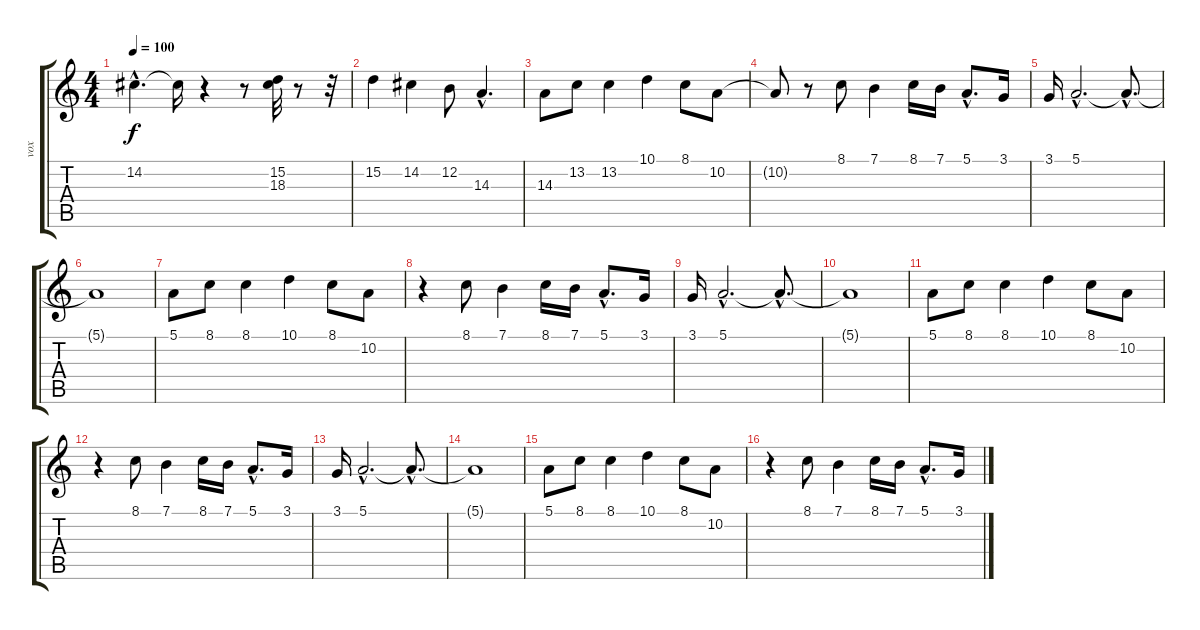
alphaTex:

\track ("vox" "vox") {instrument lead7fifths}
\staff {score tabs}
\tuning (E4 B3 G3 D3 A2 E2) {hide}
\ts (4 4)
\tempo 100
\clef g2
\ks c
14.2{hac t}.4{d dy f} 14.2{t}.16 r.4 r.8 (15.2 18.3).32 r.8 r.32 |
15.2.4 14.2.4 12.2.8 14.3{hac}.4{d} |
14.3.8 13.2.8 13.2.4 10.1.4 8.1.8 10.2.8 |
10.2{t}.8 r.8 8.1.8 7.1.4 8.1.16 7.1.16 5.1{hac}.8{d} 3.1.16 |
3.1.16 5.1{hac}.2{d} 5.1{hac t}.8{d} |
5.1{t}.1 |
5.1.8 8.1.8 8.1.4 10.1.4 8.1.8 10.2.8 |
r.4 8.1.8 7.1.4 8.1.16 7.1.16 5.1{hac}.8{d} 3.1.16 |
3.1.16 5.1{hac}.2{d} 5.1{hac t}.8{d} |
5.1{t}.1 |
5.1.8 8.1.8 8.1.4 10.1.4 8.1.8 10.2.8 |
r.4 8.1.8 7.1.4 8.1.16 7.1.16 5.1{hac}.8{d} 3.1.16 |
3.1.16 5.1{hac}.2{d} 5.1{hac t}.8{d} |
5.1{t}.1 |
5.1.8 8.1.8 8.1.4 10.1.4 8.1.8 10.2.8 |
r.4 8.1.8 7.1.4 8.1.16 7.1.16 5.1{hac}.8{d} 3.1.16
